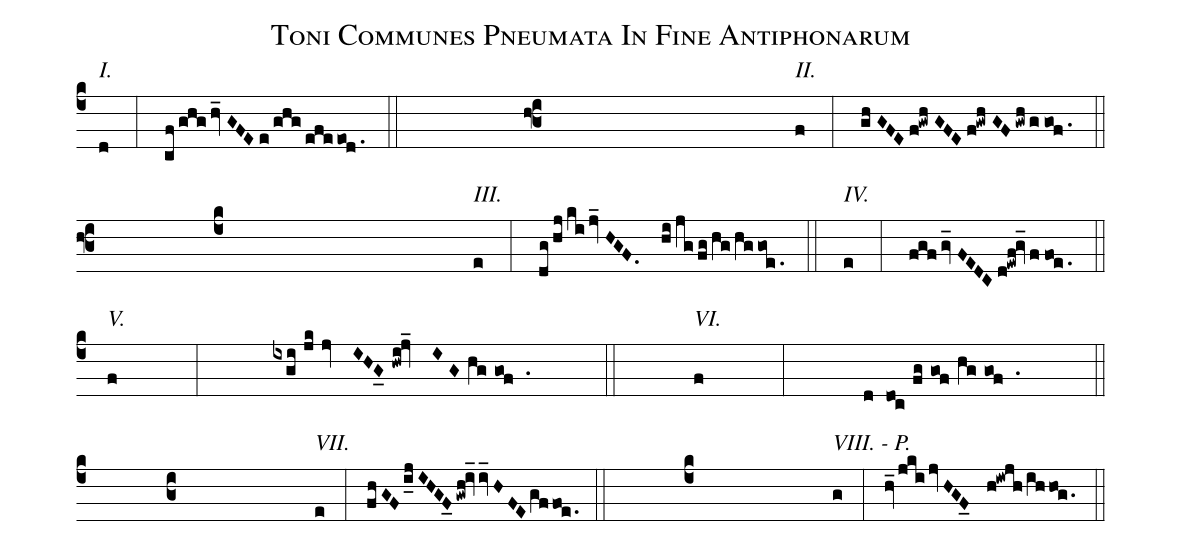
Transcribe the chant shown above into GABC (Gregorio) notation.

name:Toni Communes Pneumata In Fine Antiphonarum;
office-part:or;
%%
(c4) ([alt:I.]d) (:) (cf/ghghv_GFEe/ghg/efe/eod.) (::)
([alt:II.]f3f) (:) (ghGFEf!gwhGFEf!gwhGFgwh/ggof.) (::) (z-)
([alt:III.]c4e) (:) (dg/hj/kijv_HGF. hi/jg/fg/hg/hggoe.) (::)
([alt:IV.]e) (:) (fgfgv_FEDCd!ewf!gv_/ffoe.) (::) (z-)
([alt:V.]f) (:) (ixgi/jkjvIHG_0hwi!jv_IGhggof.) (::)
([alt:VI.]f) (:) (ddoc/fggof/hggof.) (::) (z-)
([alt:VII.]c3e) (:) (fhGFi_jIHGF_0gwh!iv_iv_HFEgffoe.) (::)
([alt:VIII. - P.]c4g) (:) (hv_jkijvHGF_0 h!iwjh/ihhog.) (::) (z-)
